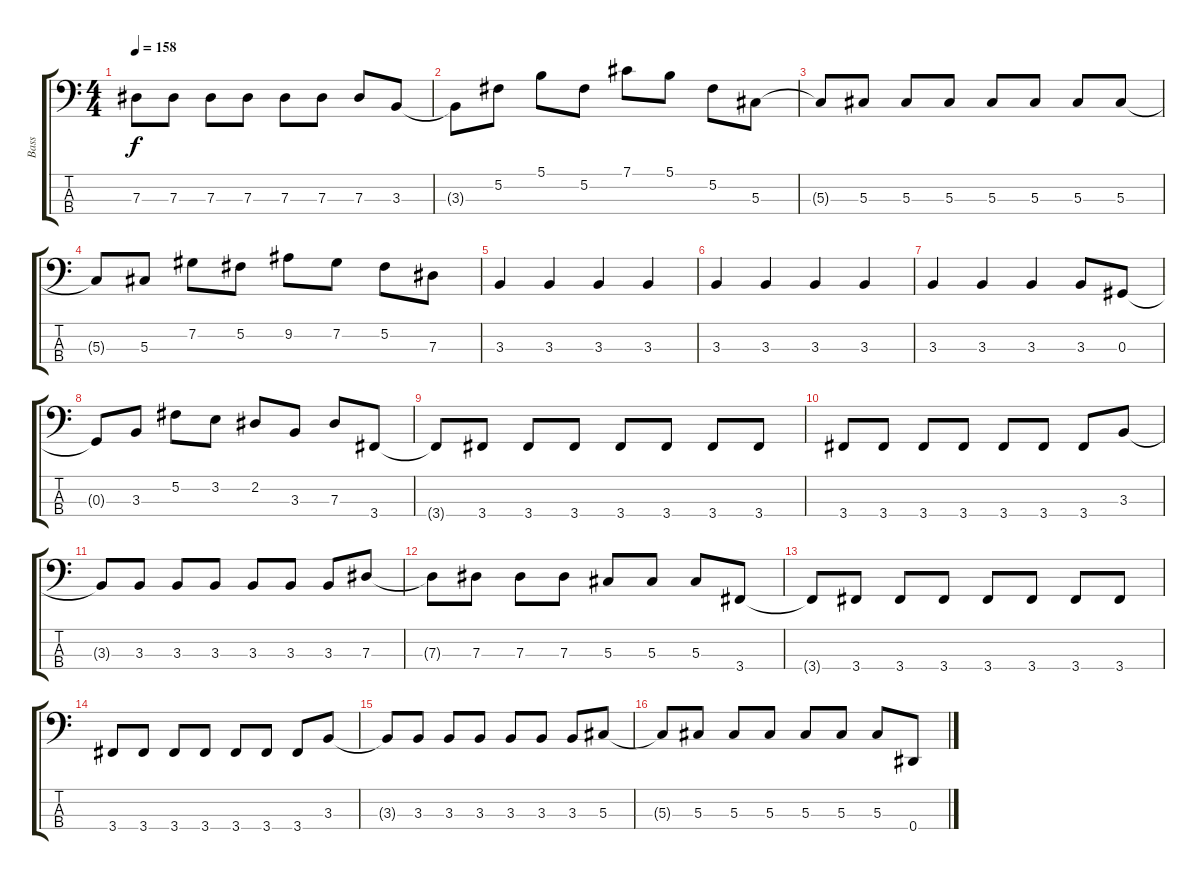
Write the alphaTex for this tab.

\track ("Bass" "Bass") {instrument electricbassfinger}
\staff {score tabs}
\tuning (Gb2 Db2 Ab1 Eb1) {hide}
\ts (4 4)
\tempo 158
\clef f4
\ks c
7.3{t}.8{dy f} 7.3.8 7.3.8 7.3.8 7.3.8 7.3.8 7.3.8 3.3.8 |
3.3{t}.8 5.2.8 5.1.8 5.2.8 7.1.8 5.1.8 5.2.8 5.3.8 |
5.3{t}.8 5.3.8 5.3.8 5.3.8 5.3.8 5.3.8 5.3.8 5.3.8 |
5.3{t}.8 5.3.8 7.2.8 5.2.8 9.2.8 7.2.8 5.2.8 7.3.8 |
3.3.4 3.3.4 3.3.4 3.3.4 |
3.3.4 3.3.4 3.3.4 3.3.4 |
3.3.4 3.3.4 3.3.4 3.3.8 0.3.8 |
0.3{t}.8 3.3.8 5.2.8 3.2.8 2.2.8 3.3.8 7.3.8 3.4.8 |
3.4{t}.8 3.4.8 3.4.8 3.4.8 3.4.8 3.4.8 3.4.8 3.4.8 |
3.4.8 3.4.8 3.4.8 3.4.8 3.4.8 3.4.8 3.4.8 3.3.8 |
3.3{t}.8 3.3.8 3.3.8 3.3.8 3.3.8 3.3.8 3.3.8 7.3.8 |
7.3{t}.8 7.3.8 7.3.8 7.3.8 5.3.8 5.3.8 5.3.8 3.4.8 |
3.4{t}.8 3.4.8 3.4.8 3.4.8 3.4.8 3.4.8 3.4.8 3.4.8 |
3.4.8 3.4.8 3.4.8 3.4.8 3.4.8 3.4.8 3.4.8 3.3.8 |
3.3{t}.8 3.3.8 3.3.8 3.3.8 3.3.8 3.3.8 3.3.8 5.3.8 |
5.3{t}.8 5.3.8 5.3.8 5.3.8 5.3.8 5.3.8 5.3.8 0.4.8
